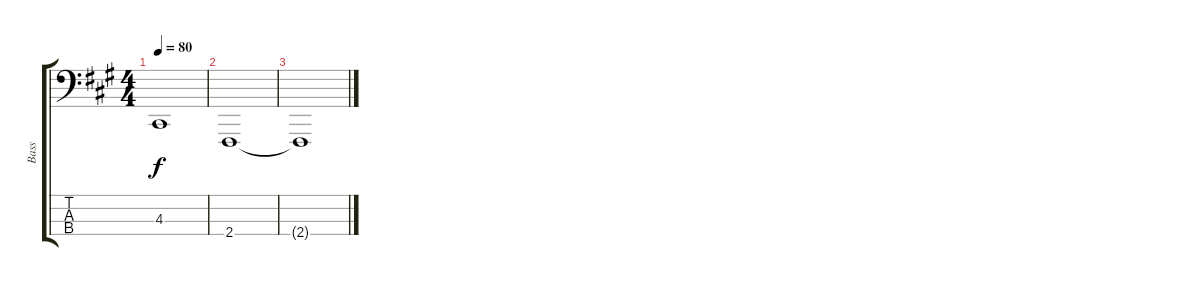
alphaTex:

\track ("Bass" "Bass") {instrument lead2sawtooth}
\staff {score tabs}
\tuning (G2 D2 A1 E1) {hide}
\ts (4 4)
\tempo 80
\clef f4
\ks f#minor
4.3.1{dy f} |
2.4.1{volume 7} |
2.4{t}.1
